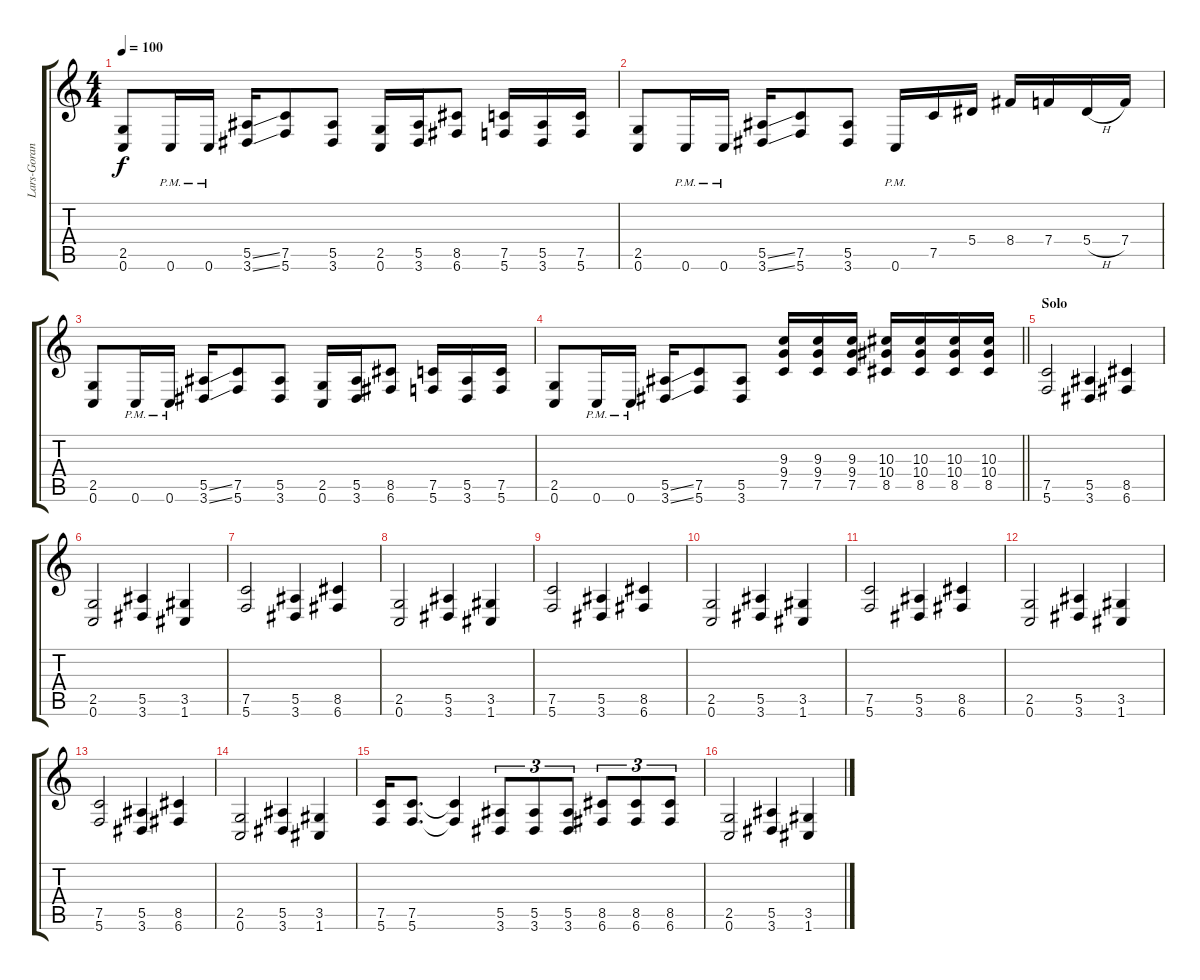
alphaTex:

\track ("Lars-Goran Petrov" "Lars-Goran") {instrument distortionguitar}
\staff {score tabs}
\tuning (C4 G3 Eb3 Bb2 F2 C2) {hide}
\ts (4 4)
\tempo 100
\clef g2
\ks c
(2.5 0.6).8{dy f} 0.6{pm}.16 0.6{pm}.16 (5.5{ss} 3.6{ss}).16 (7.5 5.6).8 (5.5 3.6).8 (2.5 0.6).16 (5.5 3.6).16 (8.5 6.6).8 (7.5 5.6).16 (5.5 3.6).16 (7.5 5.6).16 |
(2.5 0.6).8 0.6{pm}.16 0.6{pm}.16 (5.5{ss} 3.6{ss}).16 (7.5 5.6).8 (5.5 3.6).8 0.6{pm}.16 7.5.16 5.4.16 8.4.16 7.4.16 5.4{h}.16 7.4.16 |
(2.5 0.6).8 0.6{pm}.16 0.6{pm}.16 (5.5{ss} 3.6{ss}).16 (7.5 5.6).8 (5.5 3.6).8 (2.5 0.6).16 (5.5 3.6).16 (8.5 6.6).8 (7.5 5.6).16 (5.5 3.6).16 (7.5 5.6).16 |
\barLineRight lightlight
(2.5 0.6).8 0.6{pm}.16 0.6{pm}.16 (5.5{ss} 3.6{ss}).16 (7.5 5.6).8 (5.5 3.6).8 (9.3 9.4 7.5).16 (9.3 9.4 7.5).16 (9.3 9.4 7.5).16 (10.3 10.4 8.5).16 (10.3 10.4 8.5).16 (10.3 10.4 8.5).16 (10.3 10.4 8.5).16 |
\section ("" "Solo")
(7.5 5.6).2 (5.5 3.6).4 (8.5 6.6).4 |
(2.5 0.6).2 (5.5 3.6).4 (3.5 1.6).4 |
(7.5 5.6).2 (5.5 3.6).4 (8.5 6.6).4 |
(2.5 0.6).2 (5.5 3.6).4 (3.5 1.6).4 |
(7.5 5.6).2 (5.5 3.6).4 (8.5 6.6).4 |
(2.5 0.6).2 (5.5 3.6).4 (3.5 1.6).4 |
(7.5 5.6).2 (5.5 3.6).4 (8.5 6.6).4 |
(2.5 0.6).2 (5.5 3.6).4 (3.5 1.6).4 |
(7.5 5.6).2 (5.5 3.6).4 (8.5 6.6).4 |
(2.5 0.6).2 (5.5 3.6).4 (3.5 1.6).4 |
(7.5 5.6).16 (7.5 5.6).8{d} (7.5{t} 5.6{t}).4 (5.5 3.6).8{tu (3 2)} (5.5 3.6).8{tu (3 2)} (5.5 3.6).8{tu (3 2)} (8.5 6.6).8{tu (3 2)} (8.5 6.6).8{tu (3 2)} (8.5 6.6).8{tu (3 2)} |
(2.5 0.6).2 (5.5 3.6).4 (3.5 1.6).4
